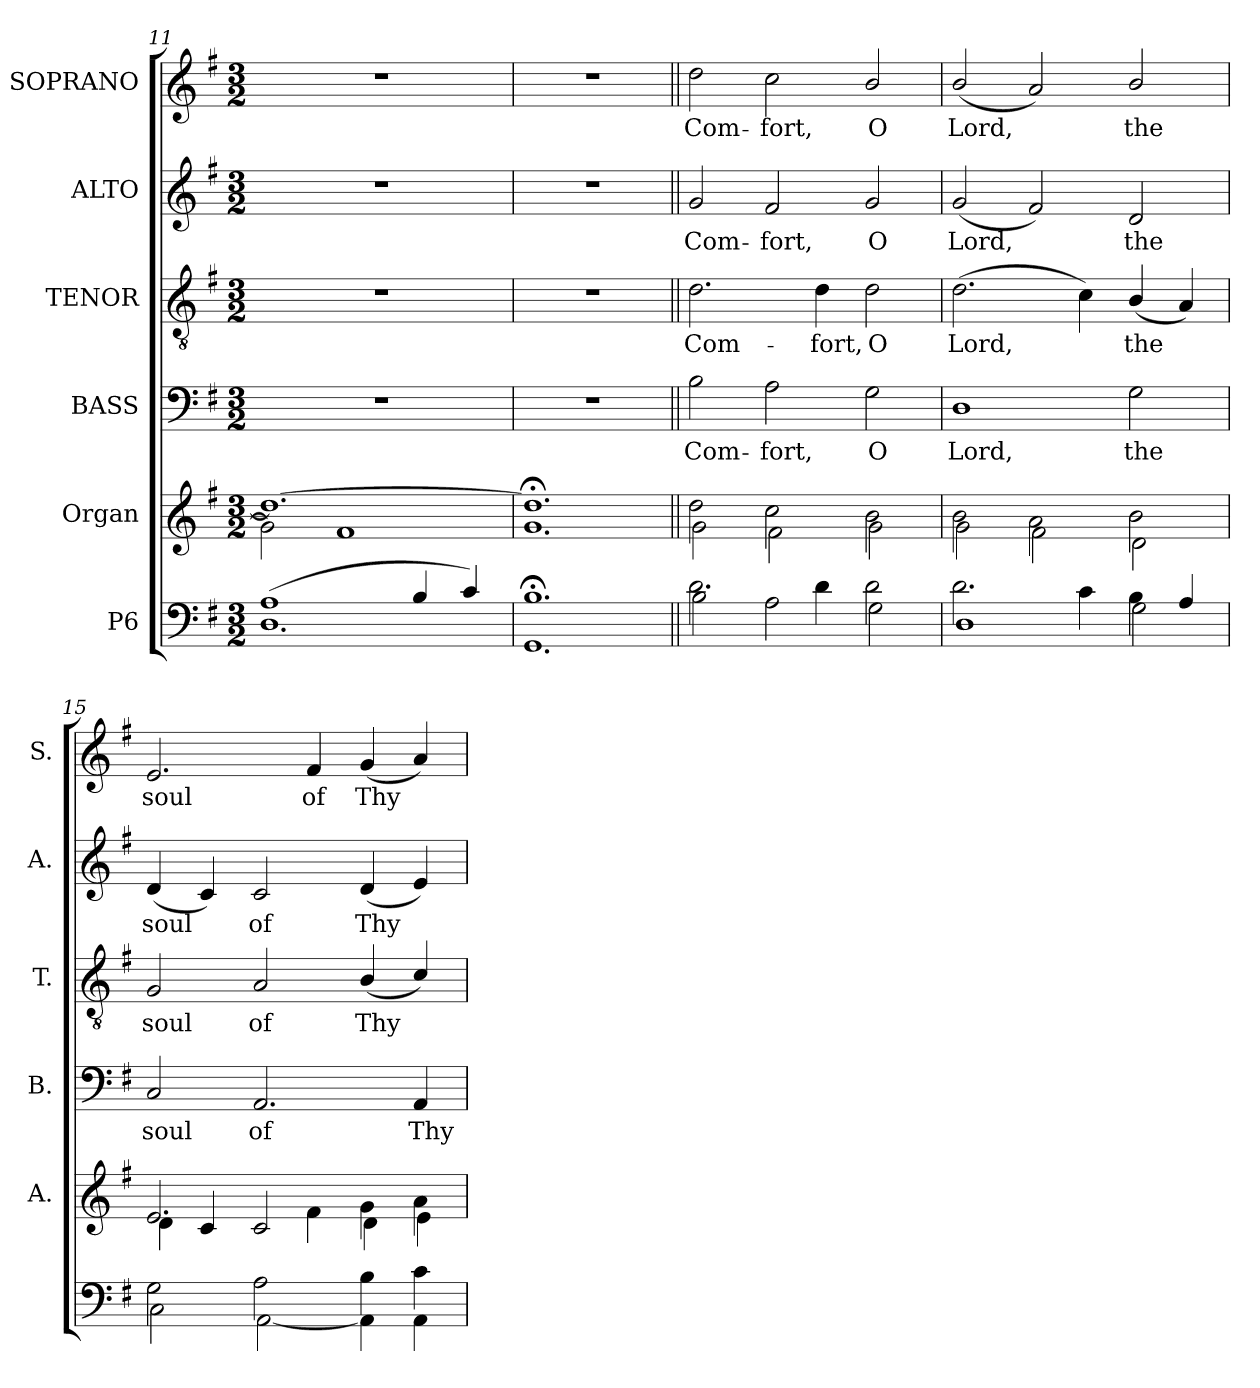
**kern	**kern	**kern	**text	**kern	**text	**kern	**text	**kern	**text
*part6	*part5	*part4	*part4	*part3	*part3	*part2	*part2	*part1	*part1
*staff6	*staff5	*staff4	*staff4	*staff3	*staff3	*staff2	*staff2	*staff1	*staff1
*I"P6	*I"Organ	*I"BASS	*	*I"TENOR	*	*I"ALTO	*	*I"SOPRANO	*
*	*I'A.	*I'B.	*	*I'T.	*	*I'A.	*	*I'S.	*
*clefF4	*clefG2	*clefF4	*	*clefGv2	*	*clefG2	*	*clefG2	*
*	*	*	*	*ITrd7c12	*	*	*	*	*
*k[f#]	*k[f#]	*k[f#]	*	*k[f#]	*	*k[f#]	*	*k[f#]	*
*G:	*G:	*G:	*	*G:	*	*G:	*	*G:	*
*M3/2	*M3/2	*M3/2	*	*M3/2	*	*M3/2	*	*M3/2	*
=11	=11	=11	=11	=11	=11	=11	=11	=11	=11
*^	*^	*	*	*	*	*	*	*	*
!	!	!	!	!LO:N:vis=1	!	!LO:N:vis=1	!	!LO:N:vis=1	!	!LO:N:vis=1	!
(1Ai	1.Di	1.ddi_	2gi\]	1.r	.	1.r	.	1.r	.	1.r	.
.	.	.	1f#i	.	.	.	.	.	.	.	.
4Bi/	.	.	.	.	.	.	.	.	.	.	.
4ci/)	.	.	.	.	.	.	.	.	.	.	.
=12	=12	=12	=12	=12	=12	=12	=12	=12	=12	=12	=12
!	!	!	!	!LO:N:vis=1	!	!LO:N:vis=1	!	!LO:N:vis=1	!	!LO:N:vis=1	!
1.B;i	1.GGi	1.dd;i]	1.gi	1.r	.	1.r	.	1.r	.	1.r	.
!!LO:LB:g=z
=13||	=13||	=13||	=13||	=13||	=13||	=13||	=13||	=13||	=13||	=13||	=13||
!	!	!	!	!	!LO:LY:b:color=#000000	!	!	!	!	!	!
!	!	!	!	!	!	!	!LO:LY:b:color=#000000	!	!	!	!
!	!	!	!	!	!	!	!	!	!LO:LY:b:color=#000000	!	!
!	!	!	!	!	!	!	!	!	!	!	!LO:LY:b:color=#000000
2.di\	2Bi\	2ddi\	2gi\	2Bi\	Com-	2.Di\	Com-	2gi/	Com-	2ddi\	Com-
!	!	!	!	!	!LO:LY:b:color=#000000	!	!	!	!	!	!
!	!	!	!	!	!	!	!	!	!LO:LY:b:color=#000000	!	!
!	!	!	!	!	!	!	!	!	!	!	!LO:LY:b:color=#000000
.	2Ai\	2cci\	2f#i\	2Ai\	-fort,	.	.	2f#i/	-fort,	2cci\	-fort,
!	!	!	!	!	!	!	!LO:LY:b:color=#000000	!	!	!	!
4di\	.	.	.	.	.	4Di\	-fort,	.	.	.	.
!	!	!	!	!	!LO:LY:b:color=#000000	!	!	!	!	!	!
!	!	!	!	!	!	!	!LO:LY:b:color=#000000	!	!	!	!
!	!	!	!	!	!	!	!	!	!LO:LY:b:color=#000000	!	!
!	!	!	!	!	!	!	!	!	!	!	!LO:LY:b:color=#000000
2di\	2Gi\	2bi\	2gi\	2Gi\	O	2Di\	O	2gi/	O	2bi/	O
=14	=14	=14	=14	=14	=14	=14	=14	=14	=14	=14	=14
!	!	!	!	!	!LO:LY:b:color=#000000	!	!	!	!	!	!
!	!	!	!	!	!	!	!LO:LY:b:color=#000000	!	!	!	!
!	!	!	!	!	!	!	!	!	!LO:LY:b:color=#000000	!	!
!	!	!	!	!	!	!	!	!	!	!	!LO:LY:b:color=#000000
2.di\	1Di	2bi\	2gi\	1Di	Lord,	(2.Di\	Lord,	(2gi/	Lord,	(2bi/	Lord,
.	.	2ai\	2f#i\	.	.	.	.	2f#i/)	.	2ai/)	.
4ci\	.	.	.	.	.	4Ci\)	.	.	.	.	.
!	!	!	!	!	!LO:LY:b:color=#000000	!	!	!	!	!	!
!	!	!	!	!	!	!	!LO:LY:b:color=#000000	!	!	!	!
!	!	!	!	!	!	!	!	!	!LO:LY:b:color=#000000	!	!
!	!	!	!	!	!	!	!	!	!	!	!LO:LY:b:color=#000000
4Bi\	2Gi\	2bi\	2di\	2Gi\	the	(4BBi/	the	2di/	the	2bi/	the
4Ai/	.	.	.	.	.	4AAi/)	.	.	.	.	.
=15	=15	=15	=15	=15	=15	=15	=15	=15	=15	=15	=15
!	!	!	!	!	!LO:LY:b:color=#000000	!	!	!	!	!	!
!	!	!	!	!	!	!	!LO:LY:b:color=#000000	!	!	!	!
!	!	!	!	!	!	!	!	!	!LO:LY:b:color=#000000	!	!
!	!	!	!	!	!	!	!	!	!	!	!LO:LY:b:color=#000000
2Gi\	2Ci\	2.ei/	4di\	2Ci/	soul	2GGi/	soul	(4di/	soul	2.ei/	soul
.	.	.	4ci/	.	.	.	.	4ci/)	.	.	.
!	!	!	!	!	!LO:LY:b:color=#000000	!	!	!	!	!	!
!	!	!	!	!	!	!	!LO:LY:b:color=#000000	!	!	!	!
!	!	!	!	!	!	!	!	!	!LO:LY:b:color=#000000	!	!
2Ai\	[2AAi\	.	2ci/	2.AAi/	of	2AAi/	of	2ci/	of	.	.
!	!	!	!	!	!	!	!	!	!	!	!LO:LY:b:color=#000000
.	.	4f#i\	.	.	.	.	.	.	.	4f#i/	of
!	!	!	!	!	!	!	!LO:LY:b:color=#000000	!	!	!	!
!	!	!	!	!	!	!	!	!	!LO:LY:b:color=#000000	!	!
!	!	!	!	!	!	!	!	!	!	!	!LO:LY:b:color=#000000
4Bi\	4AAi\]	4gi\	4di\	.	.	(4BBi/	Thy	(4di/	Thy	(4gi/	Thy
!	!	!	!	!	!LO:LY:b:color=#000000	!	!	!	!	!	!
4ci\	4AAi\	4ai\	4ei\	4AAi/	Thy	4Ci/)	.	4ei/)	.	4ai/)	.
*v	*v	*	*	*	*	*	*	*	*	*	*
*	*v	*v	*	*	*	*	*	*	*	*
=	=	=	=	=	=	=	=	=	=
*-	*-	*-	*-	*-	*-	*-	*-	*-	*-
